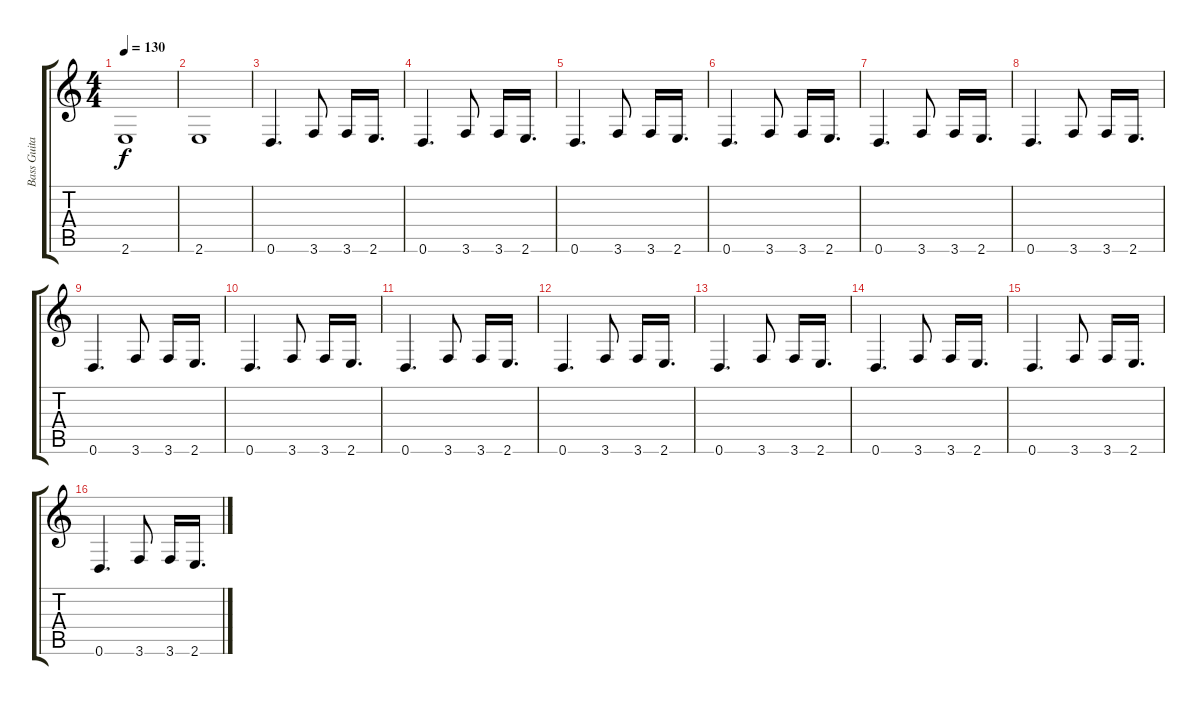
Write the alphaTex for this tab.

\track ("Bass Guitar (Drop D)" "Bass Guita") {instrument electricbasspick}
\staff {score tabs}
\tuning (E4 B3 G3 D3 A2 D2) {hide}
\ts (4 4)
\tempo 130
\clef g2
\ks c
2.6.1{dy f} |
2.6.1 |
0.6.4{d} 3.6.8 3.6.16 2.6.16{d} |
0.6.4{d} 3.6.8 3.6.16 2.6.16{d} |
0.6.4{d} 3.6.8 3.6.16 2.6.16{d} |
0.6.4{d} 3.6.8 3.6.16 2.6.16{d} |
0.6.4{d} 3.6.8 3.6.16 2.6.16{d} |
0.6.4{d} 3.6.8 3.6.16 2.6.16{d} |
0.6.4{d} 3.6.8 3.6.16 2.6.16{d} |
0.6.4{d} 3.6.8 3.6.16 2.6.16{d} |
0.6.4{d} 3.6.8 3.6.16 2.6.16{d} |
0.6.4{d} 3.6.8 3.6.16 2.6.16{d} |
0.6.4{d} 3.6.8 3.6.16 2.6.16{d} |
0.6.4{d} 3.6.8 3.6.16 2.6.16{d} |
0.6.4{d} 3.6.8 3.6.16 2.6.16{d} |
0.6.4{d} 3.6.8 3.6.16 2.6.16{d}
